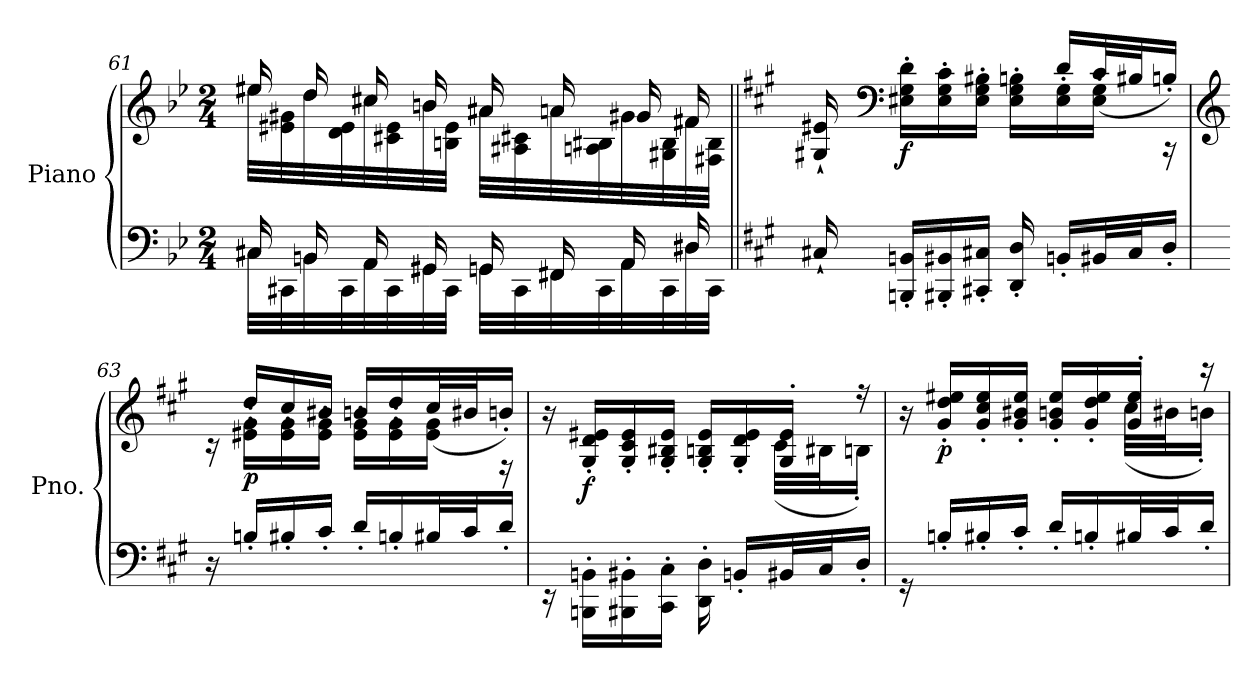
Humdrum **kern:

**kern	**kern	**dynam
*part1	*part1	*part1
*staff2	*staff1	*staff1/2
*I"Piano	*	*
*I'Pno.	*	*
!!LO:LB:g=z
*clefF4	*clefG2	*
*k[b-e-]	*k[b-e-]	*
*M2/4	*M2/4	*
=61	=61	=61
*^	*^	*
32C#X\LLL	16C#/	32ee#X\LLL	16ee#/	.
32CC#X\	.	32e#X\ 32g#X\	.	.
32BBn\	16BB/	32dd\	16dd/	.
32CC#\	.	32d\ 32e#\	.	.
32AA\	16AA/	32cc#X\	16cc#/	.
32CC#\	.	32c#X\ 32e#\	.	.
32GG#X\	16GG#/	32bn\	16b/	.
32CC#\JJJ	.	32Bn\ 32e#\JJJ	.	.
32GGn\LLL	16GG/	32a#X\LLL	16a#/	.
32CC#\	.	32A#X\ 32c#X\	.	.
32FF#X\	16FF#/	32an\	16a/	.
32CC#\	.	32An\ 32B#X\	.	.
32AA\	16AA/	32g#X\	16g#/	.
32CC#\	.	32G#X\ 32B#\	.	.
32D#X\	16D#/	32f#X\	16f#/	.
32CC#\JJJ	.	32F#X\ 32B#\JJJ	.	.
*v	*v	*	*	*
=62||	=62||	=62||	=62||
*k[f#c#g#]	*k[f#c#g#]	*	*
16C#X`/	16G#X/` 16e#X/`	16ryy	.
*	*v	*v	*
*	*clefF4	*
*	*^	*
!	!LO:TX:a:B:t=85	!	!
!	!	!	!LO:DY:b
*	*v	*v	*
16BBBn/' 16BBn/'LL	16E#X\' 16G#\' 16d\'LL	f
16BBB#X/' 16BB#X/'	16E#\' 16G#\' 16c#\'	.
16CC#X/' 16C#X/'JJ	16E#\' 16G#\' 16B#X\'JJ	.
16DD/' 16D/'	16E#\' 16G#\' 16Bn\'LL	.
*	*^	*
16BBn'/LL	16E#\' 16G#\'	16d'/LL	.
32BB#X/L	16E#\' 16G#\'JJ	(>32c#/L	.
32C#/J	.	32B#X/J	.
16D'/JJ	16rCC	16Bn'/JJ)	.
=63	=63	=63	=63
*	*clefG2	*	*
16r	16rc	16ryy	.
!	!	!	!LO:DY:b
16Bn'/LL	16e#X\' 16g#\'LL	16dd'/LL	p
16B#X'/	16e#\' 16g#\'	16cc#'/	.
16c#'/JJ	16e#\' 16g#\'JJ	16b#X'/JJ	.
16d'/LL	16e#\' 16g#\'LL	16bn'/LL	.
16Bn'/	16e#\' 16g#\'	16dd'/	.
32B#X/L	16e#\' 16g#\'JJ	(>32cc#/L	.
32c#/J	.	32b#X/J	.
16d'/JJ	16rF	16bn'/JJ)	.
!!LO:PB:g=z	!!
=64	=64	=64	=64
*^	*	*	*
16rEE	8rFyy	16r	4.ryy	.
!	!	!	!	!LO:DY:b
16BBBn\' 16BBn\'LL	.	16G#/' 16d/' 16e#X/'LL	.	f
16BBB#X\' 16BB#X\'	4.ryy	16G#/' 16c#/' 16e#/'	.	.
16CC#\' 16C#\'JJ	.	16G#/' 16B#X/' 16e#/'JJ	.	.
16DD\' 16D\'	.	16G#/' 16Bn/' 16e#/'LL	.	.
16BBn'/LL	.	16G#/' 16d/' 16e#/'	.	.
32BB#X/L	.	16G#/' 16e#/'JJ	(>32c#\LLL	.
32C#/J	.	.	32B#X\J	.
16D'/JJ	.	16r	16Bn'\JJ)	.
=65	=65	=65	=65	=65
16rGG	8rAyy	16r	4.ryy	.
!	!	!	!	!LO:DY:b
16Bn'/LL	.	16g#/' 16dd/' 16ee#X/'LL	.	p
16B#X'/	4.ryy	16g#/' 16cc#/' 16ee#/'	.	.
16c#'/JJ	.	16g#/' 16b#X/' 16ee#/'JJ	.	.
16d'/LL	.	16g#/' 16bn/' 16ee#/'LL	.	.
16Bn'/	.	16g#/' 16dd/' 16ee#/'	.	.
32B#X/L	.	16g#/' 16ee#/'JJ	(>32cc#\LLL	.
32c#/J	.	.	32b#X\J	.
16d'/JJ	.	16rccc	16bn'\JJ)	.
*v	*v	*	*	*
*	*v	*v	*
=	=	=
*-	*-	*-
